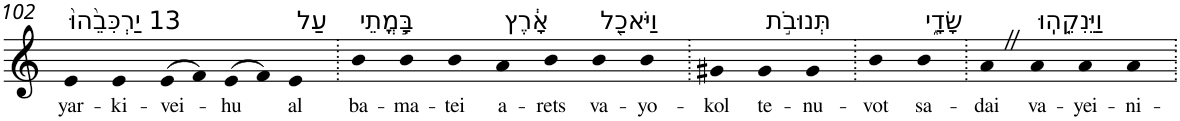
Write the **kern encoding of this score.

**kern	**text
*part1	*part1
*staff1	*staff1
*I"Piano	*
*I'Pno	*
!!LO:PB:g=z
*clefG2	*
*k[]	*
=102	=102
!LO:TX:a:t=13 יַרְכִּבֵ֙הוּ֙	!
!	!LO:LY:b
4e	yar-
!	!LO:LY:b
4e	-ki-
!	!LO:LY:b
(>8e	-vei-
8f)	.
!	!LO:LY:b
(>8e	-hu
8f)	.
!LO:TX:a:t=עַל	!
!	!LO:LY:b
4e	al
=103.	=103.
!LO:TX:a:t=בָּ֣מֳתֵי	!
!	!LO:LY:b
4b	ba-
!	!LO:LY:b
4b	-ma-
!	!LO:LY:b
4b	-tei
!LO:TX:a:t=אָ֔רֶץ	!
!	!LO:LY:b
4a	a-
!	!LO:LY:b
4b	-rets
!LO:TX:a:t=וַיֹּאכַ֖ל	!
!	!LO:LY:b
4b	va-
!	!LO:LY:b
4b	-yo-
=104.	=104.
!	!LO:LY:b
4g#X	-kol
!LO:TX:a:t=תְּנוּבֹ֣ת	!
!	!LO:LY:b
4g#	te-
!	!LO:LY:b
4g#	-nu-
=105.	=105.
!	!LO:LY:b
4b	-vot
!LO:TX:a:t=שָׂדָ֑י	!
!	!LO:LY:b
4b	sa-
=106.	=106.
!	!LO:LY:b
4aZ	-dai
!LO:TX:a:t=וַיֵּנִקֵ֤הֽוּ	!
!	!LO:LY:b
4a	va-
!	!LO:LY:b
4a	-yei-
!	!LO:LY:b
4a	-ni-
=.	=.
*-	*-
